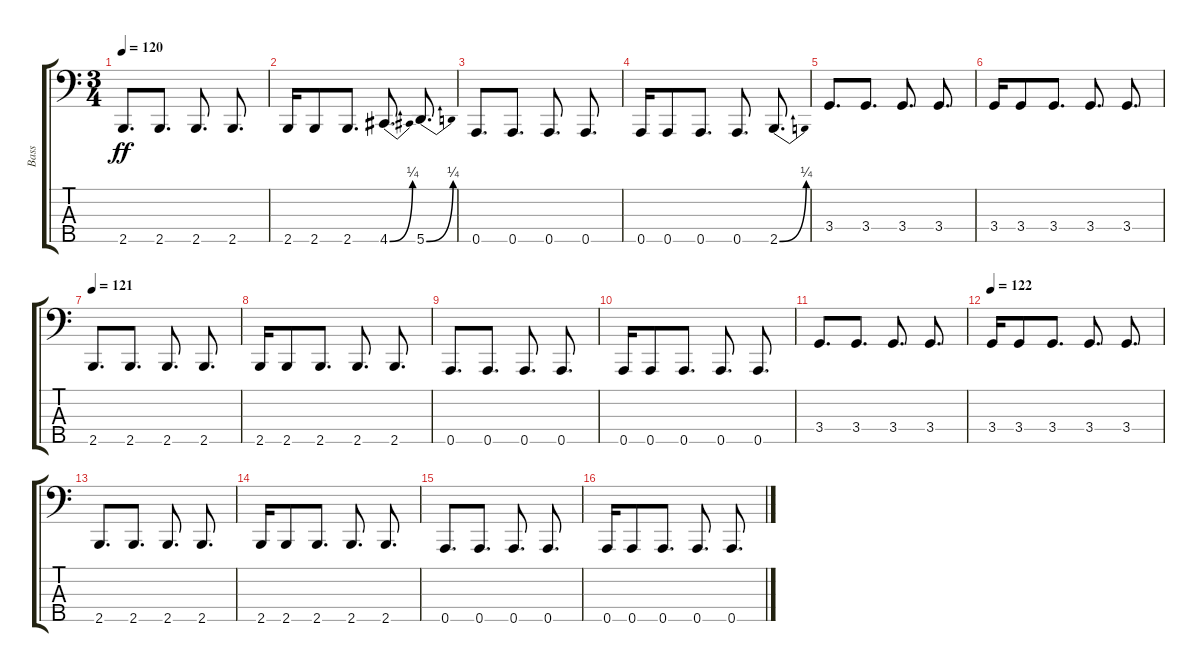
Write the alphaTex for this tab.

\track ("Bass" "Bass") {instrument electricbassfinger}
\staff {score tabs}
\tuning (G2 D2 A1 E1 A0) {hide}
\ts (3 4)
\tempo 120
\clef f4
\ks c
2.5.8{d dy ff} 2.5.8{d} 2.5.8{d} 2.5.8{d} |
2.5.16 2.5.8 2.5.8{d} 4.5{be (bend 0 0 60 1)}.8{d} 5.5{be (bend 0 0 60 1)}.8{d} |
0.5.8{d} 0.5.8{d} 0.5.8{d} 0.5.8{d} |
0.5.16 0.5.8 0.5.8{d} 0.5.8{d} 2.5{be (bend 0 0 60 1)}.8{d} |
3.4.8{d} 3.4.8{d} 3.4.8{d} 3.4.8{d} |
3.4.16 3.4.8 3.4.8{d} 3.4.8{d} 3.4.8{d} |
\tempo 121
2.5.8{d} 2.5.8{d} 2.5.8{d} 2.5.8{d} |
2.5.16 2.5.8 2.5.8{d} 2.5.8{d} 2.5.8{d} |
0.5.8{d} 0.5.8{d} 0.5.8{d} 0.5.8{d} |
0.5.16 0.5.8 0.5.8{d} 0.5.8{d} 0.5.8{d} |
3.4.8{d} 3.4.8{d} 3.4.8{d} 3.4.8{d} |
\tempo 122
3.4.16 3.4.8 3.4.8{d} 3.4.8{d} 3.4.8{d} |
2.5.8{d} 2.5.8{d} 2.5.8{d} 2.5.8{d} |
2.5.16 2.5.8 2.5.8{d} 2.5.8{d} 2.5.8{d} |
0.5.8{d} 0.5.8{d} 0.5.8{d} 0.5.8{d} |
0.5.16 0.5.8 0.5.8{d} 0.5.8{d} 0.5.8{d}
